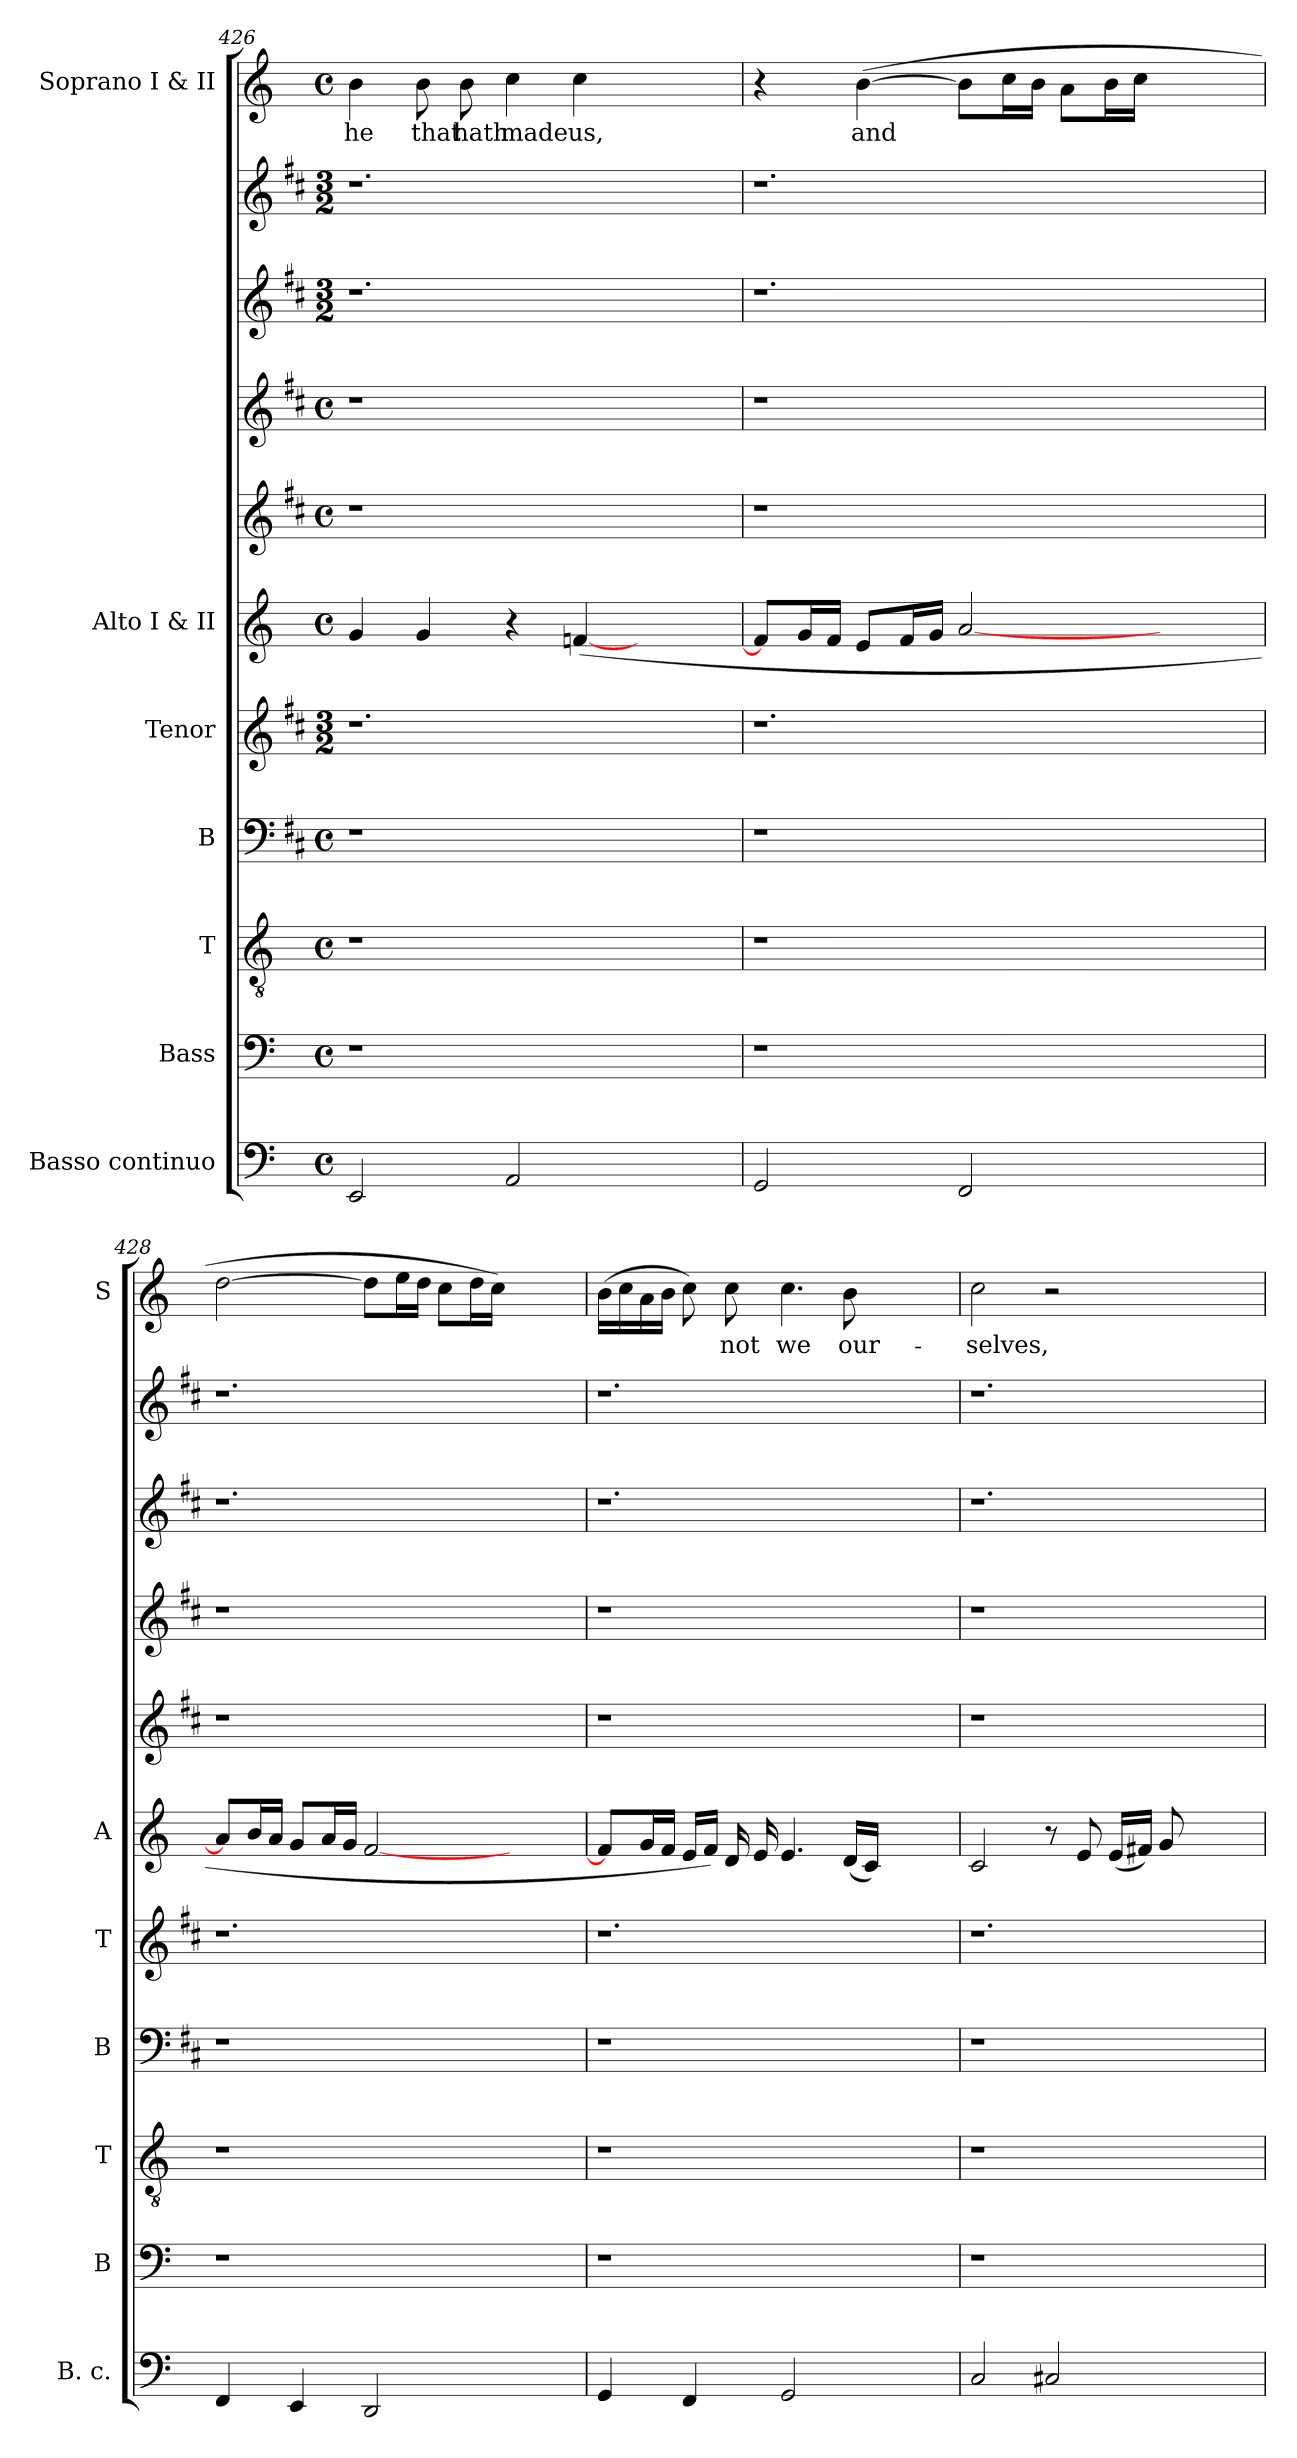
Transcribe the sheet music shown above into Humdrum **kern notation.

**kern	**kern	**kern	**kern	**kern	**kern	**kern	**kern	**kern	**kern	**kern	**text
*part11	*part10	*part9	*part8	*part7	*part6	*part5	*part4	*part3	*part2	*part1	*part1
*staff11	*staff10	*staff9	*staff8	*staff7	*staff6	*staff5	*staff4	*staff3	*staff2	*staff1	*staff1
*I"Basso continuo	*I"Bass	*I"T	*I"B	*I"Tenor	*I"Alto I & II	*	*	*	*	*I"Soprano I & II	*
*I'B. c.	*I'B	*I'T	*I'B	*I'T	*I'A	*	*	*	*	*I'S	*
*clefF4	*clefF4	*clefGv2	*clefF4	*clefG2	*clefG2	*clefG2	*clefG2	*clefG2	*clefG2	*clefG2	*
*ITrd7c12	*	*	*	*	*	*	*	*	*	*	*
*k[]	*k[]	*k[]	*k[f#c#]	*k[f#c#]	*k[]	*k[f#c#]	*k[f#c#]	*k[f#c#]	*k[f#c#]	*k[]	*
*C:	*C:	*C:	*D:	*D:	*C:	*D:	*D:	*D:	*D:	*C:	*
*M4/4	*M4/4	*M4/4	*M4/4	*M3/2	*M4/4	*M4/4	*M4/4	*M3/2	*M3/2	*M4/4	*
*met(c)	*met(c)	*met(c)	*met(c)	*	*met(c)	*met(c)	*met(c)	*	*	*met(c)	*
=426	=426	=426	=426	=426	=426	=426	=426	=426	=426	=426	=426
!	!	!	!	!	!	!	!	!	!	!	!LO:LY:b
2EEE/	1r	1r	1r	1.r	4g/	1r	1r	1.r	1.r	4b\	he
!	!	!	!	!	!	!	!	!	!	!	!LO:LY:b
.	.	.	.	.	4g/	.	.	.	.	8b\	that
!	!	!	!	!	!	!	!	!	!	!	!LO:LY:b
.	.	.	.	.	.	.	.	.	.	8b\	hath
!	!	!	!	!	!	!	!	!	!	!	!LO:LY:b
2AAA/	.	.	.	.	4r	.	.	.	.	4cc\	made
!	!	!	!	!	!	!	!	!	!	!	!LO:LY:b
.	.	.	.	.	(<[<4fn/	.	.	.	.	4cc\	us,
2ryy	2ryy	2ryy	2ryy	.	2ryy	2ryy	2ryy	.	.	2ryy	.
=427	=427	=427	=427	=427	=427	=427	=427	=427	=427	=427	=427
2GGG/	1r	1r	1r	1.r	8f/L]	1r	1r	1.r	1.r	4r	.
.	.	.	.	.	16g/L	.	.	.	.	.	.
.	.	.	.	.	16f/JJ	.	.	.	.	.	.
!	!	!	!	!	!	!	!	!	!	!	!LO:LY:b
.	.	.	.	.	8e/L	.	.	.	.	(>[>4b\	and
.	.	.	.	.	16f/L	.	.	.	.	.	.
.	.	.	.	.	16g/JJ	.	.	.	.	.	.
2FFF/	.	.	.	.	[<2a/	.	.	.	.	8b\L]	.
.	.	.	.	.	.	.	.	.	.	16cc\L	.
.	.	.	.	.	.	.	.	.	.	16b\JJ	.
.	.	.	.	.	.	.	.	.	.	8a\L	.
.	.	.	.	.	.	.	.	.	.	16b\L	.
.	.	.	.	.	.	.	.	.	.	16cc\JJ	.
2ryy	2ryy	2ryy	2ryy	.	2ryy	2ryy	2ryy	.	.	2ryy	.
=428	=428	=428	=428	=428	=428	=428	=428	=428	=428	=428	=428
4FFF/	1r	1r	1r	1.r	8a/L]	1r	1r	1.r	1.r	[>2dd\	.
.	.	.	.	.	16b/L	.	.	.	.	.	.
.	.	.	.	.	16a/JJ	.	.	.	.	.	.
4EEE/	.	.	.	.	8g/L	.	.	.	.	.	.
.	.	.	.	.	16a/L	.	.	.	.	.	.
.	.	.	.	.	16g/JJ	.	.	.	.	.	.
2DDD/	.	.	.	.	[<2f/	.	.	.	.	8dd\L]	.
.	.	.	.	.	.	.	.	.	.	16ee\L	.
.	.	.	.	.	.	.	.	.	.	16dd\JJ	.
.	.	.	.	.	.	.	.	.	.	8cc\L	.
.	.	.	.	.	.	.	.	.	.	16dd\L	.
.	.	.	.	.	.	.	.	.	.	16cc\JJ)	.
2ryy	2ryy	2ryy	2ryy	.	2ryy	2ryy	2ryy	.	.	2ryy	.
!!LO:LB:g=z
=429	=429	=429	=429	=429	=429	=429	=429	=429	=429	=429	=429
4GGG/	1r	1r	1r	1.r	8f/L]	1r	1r	1.r	1.r	(>16b\LL	.
.	.	.	.	.	.	.	.	.	.	16cc\	.
.	.	.	.	.	16g/L	.	.	.	.	16a\	.
.	.	.	.	.	16f/JJ	.	.	.	.	16b\JJ	.
4FFF/	.	.	.	.	16e/LL	.	.	.	.	8cc\)	.
.	.	.	.	.	16f/JJ)	.	.	.	.	.	.
!	!	!	!	!	!	!	!	!	!	!	!LO:LY:b
.	.	.	.	.	16d/	.	.	.	.	8cc\	not
.	.	.	.	.	16e/	.	.	.	.	.	.
!	!	!	!	!	!	!	!	!	!	!	!LO:LY:b
2GGG/	.	.	.	.	4.e/	.	.	.	.	4.cc\	we
!	!	!	!	!	!	!	!	!	!	!	!LO:LY:b
.	.	.	.	.	(<16d/LL	.	.	.	.	8b\	our-
.	.	.	.	.	16c/JJ)	.	.	.	.	.	.
2ryy	2ryy	2ryy	2ryy	.	2ryy	2ryy	2ryy	.	.	2ryy	.
=430	=430	=430	=430	=430	=430	=430	=430	=430	=430	=430	=430
!	!	!	!	!	!	!	!	!	!	!	!LO:LY:b
2CC/	1r	1r	1r	1.r	2c/	1r	1r	1.r	1.r	2cc\	-selves,
2CC#X/	.	.	.	.	8r	.	.	.	.	2r	.
.	.	.	.	.	8e/	.	.	.	.	.	.
.	.	.	.	.	(<16e/LL	.	.	.	.	.	.
.	.	.	.	.	16f#X/JJ)	.	.	.	.	.	.
.	.	.	.	.	8g/	.	.	.	.	.	.
2ryy	2ryy	2ryy	2ryy	.	2ryy	2ryy	2ryy	.	.	2ryy	.
=	=	=	=	=	=	=	=	=	=	=	=
*-	*-	*-	*-	*-	*-	*-	*-	*-	*-	*-	*-
